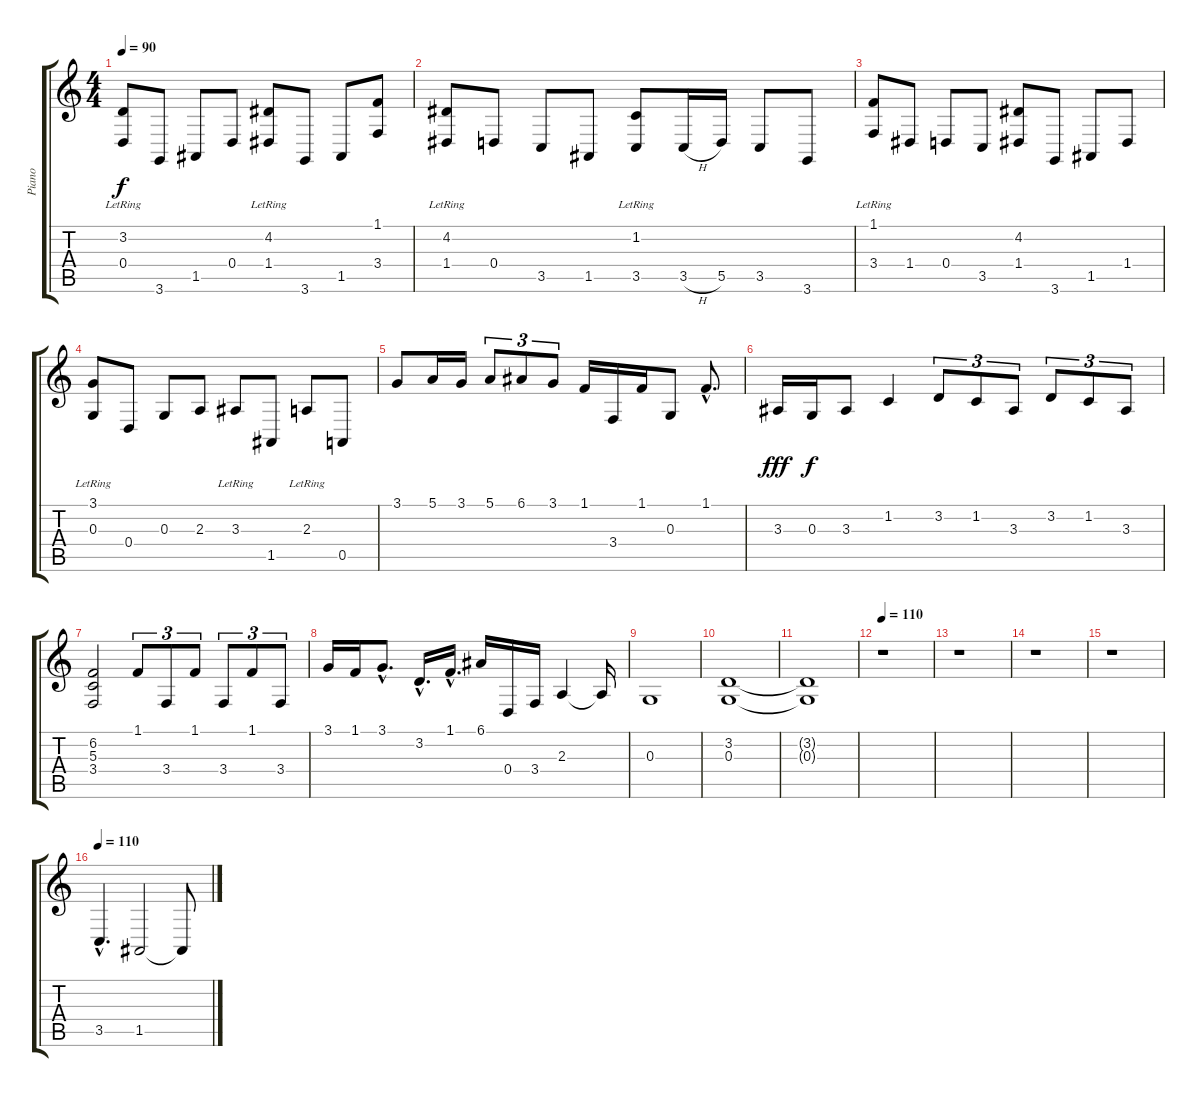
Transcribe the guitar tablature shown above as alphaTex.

\track ("Piano" "Piano") {instrument acousticgrandpiano}
\staff {score tabs}
\tuning (E4 B3 G3 D3 A2 E2) {hide}
\ts (4 4)
\tempo 90
\clef g2
\ks c
(3.2{lr} 0.4).8{dy f instrument acousticgrandpiano} 3.6.8 1.5.8 0.4.8 (4.2{lr} 1.4).8 3.6.8 1.5.8 (1.1 3.4).8 |
(4.2{lr} 1.4).8 0.4.8 3.5.8 1.5.8 (1.2{lr} 3.5).8 3.5{h}.16 5.5.16 3.5.8 3.6.8 |
(1.1{lr} 3.4).8 1.4.8 0.4.8 3.5.8 (4.2 1.4).8 3.6.8 1.5.8 1.4.8 |
(3.1{lr} 0.3).8 0.4.8 0.3.8 2.3.8 3.3{lr}.8 1.5.8 2.3{lr}.8 0.5.8 |
3.1.8{volume 13} 5.1.16 3.1.16 5.1.8{tu (3 2)} 6.1.8{tu (3 2)} 3.1.8{tu (3 2)} 1.1.16 3.4.16 1.1.16 0.3.8 1.1{hac}.8{d} |
3.3.16{dy fff} 0.3.16{dy f} 3.3.8 1.2.4 3.2.8{tu (3 2)} 1.2.8{tu (3 2)} 3.3.8{tu (3 2)} 3.2.8{tu (3 2)} 1.2.8{tu (3 2)} 3.3.8{tu (3 2)} |
(6.2 5.3 3.4).2 1.1.8{tu (3 2)} 3.4.8{tu (3 2)} 1.1.8{tu (3 2)} 3.4.8{tu (3 2)} 1.1.8{tu (3 2)} 3.4.8{tu (3 2)} |
3.1.16 1.1.16 3.1{hac}.8{d} 3.2{hac}.16{d} 1.1{hac}.16{d} 6.1.16 0.4.16 3.4.16 2.3.4 2.3{t}.16 |
0.3.1 |
(3.2 0.3).1 |
(3.2{t} 0.3{t}).1 |
\tempo 110
r.1 |
r.1 |
r.1 |
r.1 |
\tempo 110
3.5{hac}.4{d volume 11} 1.5.2 1.5{t}.8
